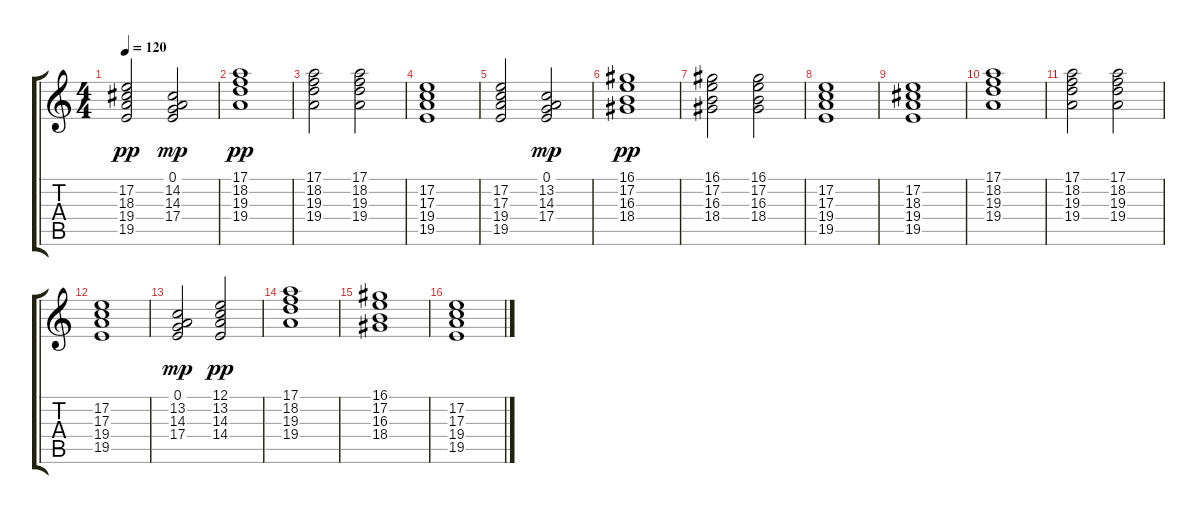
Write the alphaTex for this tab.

\track "" {instrument stringensemble1}
\staff {score tabs}
\tuning (E4 B3 G3 D3 A2 E2) {hide}
\ts (4 4)
\tempo 120
\clef g2
\ks c
(17.2 18.3 19.4 19.5).2{dy pp} (0.1 14.2 14.3 17.4).2{dy mp} |
(17.1 18.2 19.3 19.4).1{dy pp} |
(17.1 18.2 19.3 19.4).2 (17.1 18.2 19.3 19.4).2 |
(17.2 17.3 19.4 19.5).1 |
(17.2 17.3 19.4 19.5).2 (0.1 13.2 14.3 17.4).2{dy mp} |
(16.1 17.2 16.3 18.4).1{dy pp} |
(16.1 17.2 16.3 18.4).2 (16.1 17.2 16.3 18.4).2 |
(17.2 17.3 19.4 19.5).1 |
(17.2 18.3 19.4 19.5).1 |
(17.1 18.2 19.3 19.4).1 |
(17.1 18.2 19.3 19.4).2 (17.1 18.2 19.3 19.4).2 |
(17.2 17.3 19.4 19.5).1 |
(0.1 13.2 14.3 17.4).2{dy mp} (12.1 13.2 14.3 14.4).2{dy pp} |
(17.1 18.2 19.3 19.4).1 |
(16.1 17.2 16.3 18.4).1 |
(17.2 17.3 19.4 19.5).1
